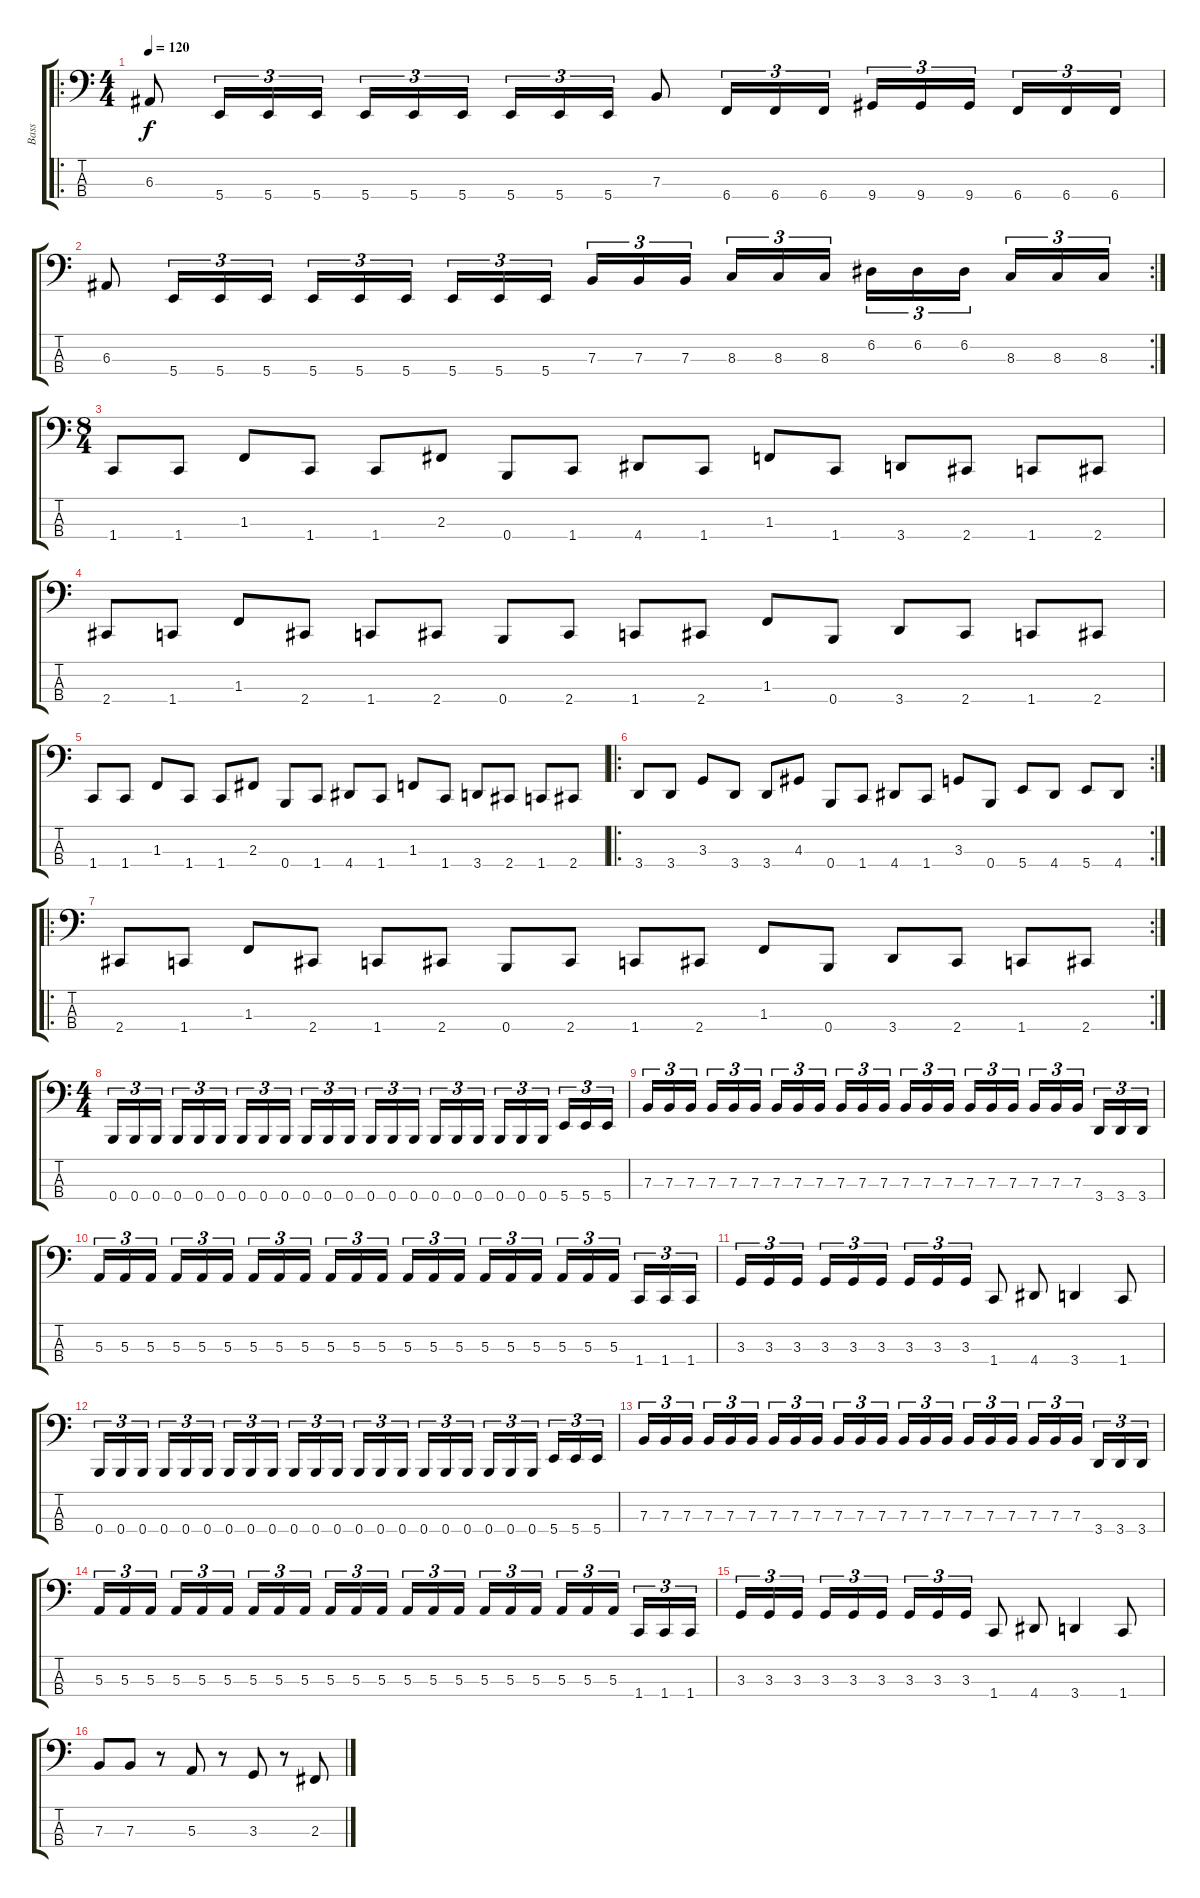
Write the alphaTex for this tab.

\track ("Bass" "Bass") {instrument electricbassfinger}
\staff {score tabs}
\tuning (D2 A1 E1 B0) {hide}
\ro
\ts (4 4)
\tempo 120
\clef f4
\ks c
6.3.8{dy f} 5.4.16{tu (3 2)} 5.4.16{tu (3 2)} 5.4.16{tu (3 2)} 5.4.16{tu (3 2)} 5.4.16{tu (3 2)} 5.4.16{tu (3 2)} 5.4.16{tu (3 2)} 5.4.16{tu (3 2)} 5.4.16{tu (3 2)} 7.3.8 6.4.16{tu (3 2)} 6.4.16{tu (3 2)} 6.4.16{tu (3 2)} 9.4.16{tu (3 2)} 9.4.16{tu (3 2)} 9.4.16{tu (3 2)} 6.4.16{tu (3 2)} 6.4.16{tu (3 2)} 6.4.16{tu (3 2)} |
\rc 2
6.3.8 5.4.16{tu (3 2)} 5.4.16{tu (3 2)} 5.4.16{tu (3 2)} 5.4.16{tu (3 2)} 5.4.16{tu (3 2)} 5.4.16{tu (3 2)} 5.4.16{tu (3 2)} 5.4.16{tu (3 2)} 5.4.16{tu (3 2)} 7.3.16{tu (3 2)} 7.3.16{tu (3 2)} 7.3.16{tu (3 2)} 8.3.16{tu (3 2)} 8.3.16{tu (3 2)} 8.3.16{tu (3 2)} 6.2.16{tu (3 2)} 6.2.16{tu (3 2)} 6.2.16{tu (3 2)} 8.3.16{tu (3 2)} 8.3.16{tu (3 2)} 8.3.16{tu (3 2)} |
\ts (8 4)
1.4.8 1.4.8 1.3.8 1.4.8 1.4.8 2.3.8 0.4.8 1.4.8 4.4.8 1.4.8 1.3.8 1.4.8 3.4.8 2.4.8 1.4.8 2.4.8 |
2.4.8 1.4.8 1.3.8 2.4.8 1.4.8 2.4.8 0.4.8 2.4.8 1.4.8 2.4.8 1.3.8 0.4.8 3.4.8 2.4.8 1.4.8 2.4.8 |
1.4.8 1.4.8 1.3.8 1.4.8 1.4.8 2.3.8 0.4.8 1.4.8 4.4.8 1.4.8 1.3.8 1.4.8 3.4.8 2.4.8 1.4.8 2.4.8 |
\ro
\rc 2
3.4.8 3.4.8 3.3.8 3.4.8 3.4.8 4.3.8 0.4.8 1.4.8 4.4.8 1.4.8 3.3.8 0.4.8 5.4.8 4.4.8 5.4.8 4.4.8 |
\ro
\rc 2
2.4.8 1.4.8 1.3.8 2.4.8 1.4.8 2.4.8 0.4.8 2.4.8 1.4.8 2.4.8 1.3.8 0.4.8 3.4.8 2.4.8 1.4.8 2.4.8 |
\ts (4 4)
0.4.16{tu (3 2)} 0.4.16{tu (3 2)} 0.4.16{tu (3 2)} 0.4.16{tu (3 2)} 0.4.16{tu (3 2)} 0.4.16{tu (3 2)} 0.4.16{tu (3 2)} 0.4.16{tu (3 2)} 0.4.16{tu (3 2)} 0.4.16{tu (3 2)} 0.4.16{tu (3 2)} 0.4.16{tu (3 2)} 0.4.16{tu (3 2)} 0.4.16{tu (3 2)} 0.4.16{tu (3 2)} 0.4.16{tu (3 2)} 0.4.16{tu (3 2)} 0.4.16{tu (3 2)} 0.4.16{tu (3 2)} 0.4.16{tu (3 2)} 0.4.16{tu (3 2)} 5.4.16{tu (3 2)} 5.4.16{tu (3 2)} 5.4.16{tu (3 2)} |
7.3.16{tu (3 2)} 7.3.16{tu (3 2)} 7.3.16{tu (3 2)} 7.3.16{tu (3 2)} 7.3.16{tu (3 2)} 7.3.16{tu (3 2)} 7.3.16{tu (3 2)} 7.3.16{tu (3 2)} 7.3.16{tu (3 2)} 7.3.16{tu (3 2)} 7.3.16{tu (3 2)} 7.3.16{tu (3 2)} 7.3.16{tu (3 2)} 7.3.16{tu (3 2)} 7.3.16{tu (3 2)} 7.3.16{tu (3 2)} 7.3.16{tu (3 2)} 7.3.16{tu (3 2)} 7.3.16{tu (3 2)} 7.3.16{tu (3 2)} 7.3.16{tu (3 2)} 3.4.16{tu (3 2)} 3.4.16{tu (3 2)} 3.4.16{tu (3 2)} |
5.3.16{tu (3 2)} 5.3.16{tu (3 2)} 5.3.16{tu (3 2)} 5.3.16{tu (3 2)} 5.3.16{tu (3 2)} 5.3.16{tu (3 2)} 5.3.16{tu (3 2)} 5.3.16{tu (3 2)} 5.3.16{tu (3 2)} 5.3.16{tu (3 2)} 5.3.16{tu (3 2)} 5.3.16{tu (3 2)} 5.3.16{tu (3 2)} 5.3.16{tu (3 2)} 5.3.16{tu (3 2)} 5.3.16{tu (3 2)} 5.3.16{tu (3 2)} 5.3.16{tu (3 2)} 5.3.16{tu (3 2)} 5.3.16{tu (3 2)} 5.3.16{tu (3 2)} 1.4.16{tu (3 2)} 1.4.16{tu (3 2)} 1.4.16{tu (3 2)} |
3.3.16{tu (3 2)} 3.3.16{tu (3 2)} 3.3.16{tu (3 2)} 3.3.16{tu (3 2)} 3.3.16{tu (3 2)} 3.3.16{tu (3 2)} 3.3.16{tu (3 2)} 3.3.16{tu (3 2)} 3.3.16{tu (3 2)} 1.4.8 4.4.8 3.4.4 1.4.8 |
0.4.16{tu (3 2)} 0.4.16{tu (3 2)} 0.4.16{tu (3 2)} 0.4.16{tu (3 2)} 0.4.16{tu (3 2)} 0.4.16{tu (3 2)} 0.4.16{tu (3 2)} 0.4.16{tu (3 2)} 0.4.16{tu (3 2)} 0.4.16{tu (3 2)} 0.4.16{tu (3 2)} 0.4.16{tu (3 2)} 0.4.16{tu (3 2)} 0.4.16{tu (3 2)} 0.4.16{tu (3 2)} 0.4.16{tu (3 2)} 0.4.16{tu (3 2)} 0.4.16{tu (3 2)} 0.4.16{tu (3 2)} 0.4.16{tu (3 2)} 0.4.16{tu (3 2)} 5.4.16{tu (3 2)} 5.4.16{tu (3 2)} 5.4.16{tu (3 2)} |
7.3.16{tu (3 2)} 7.3.16{tu (3 2)} 7.3.16{tu (3 2)} 7.3.16{tu (3 2)} 7.3.16{tu (3 2)} 7.3.16{tu (3 2)} 7.3.16{tu (3 2)} 7.3.16{tu (3 2)} 7.3.16{tu (3 2)} 7.3.16{tu (3 2)} 7.3.16{tu (3 2)} 7.3.16{tu (3 2)} 7.3.16{tu (3 2)} 7.3.16{tu (3 2)} 7.3.16{tu (3 2)} 7.3.16{tu (3 2)} 7.3.16{tu (3 2)} 7.3.16{tu (3 2)} 7.3.16{tu (3 2)} 7.3.16{tu (3 2)} 7.3.16{tu (3 2)} 3.4.16{tu (3 2)} 3.4.16{tu (3 2)} 3.4.16{tu (3 2)} |
5.3.16{tu (3 2)} 5.3.16{tu (3 2)} 5.3.16{tu (3 2)} 5.3.16{tu (3 2)} 5.3.16{tu (3 2)} 5.3.16{tu (3 2)} 5.3.16{tu (3 2)} 5.3.16{tu (3 2)} 5.3.16{tu (3 2)} 5.3.16{tu (3 2)} 5.3.16{tu (3 2)} 5.3.16{tu (3 2)} 5.3.16{tu (3 2)} 5.3.16{tu (3 2)} 5.3.16{tu (3 2)} 5.3.16{tu (3 2)} 5.3.16{tu (3 2)} 5.3.16{tu (3 2)} 5.3.16{tu (3 2)} 5.3.16{tu (3 2)} 5.3.16{tu (3 2)} 1.4.16{tu (3 2)} 1.4.16{tu (3 2)} 1.4.16{tu (3 2)} |
3.3.16{tu (3 2)} 3.3.16{tu (3 2)} 3.3.16{tu (3 2)} 3.3.16{tu (3 2)} 3.3.16{tu (3 2)} 3.3.16{tu (3 2)} 3.3.16{tu (3 2)} 3.3.16{tu (3 2)} 3.3.16{tu (3 2)} 1.4.8 4.4.8 3.4.4 1.4.8 |
7.3.8 7.3.8 r.8 5.3.8 r.8 3.3.8 r.8 2.3.8
